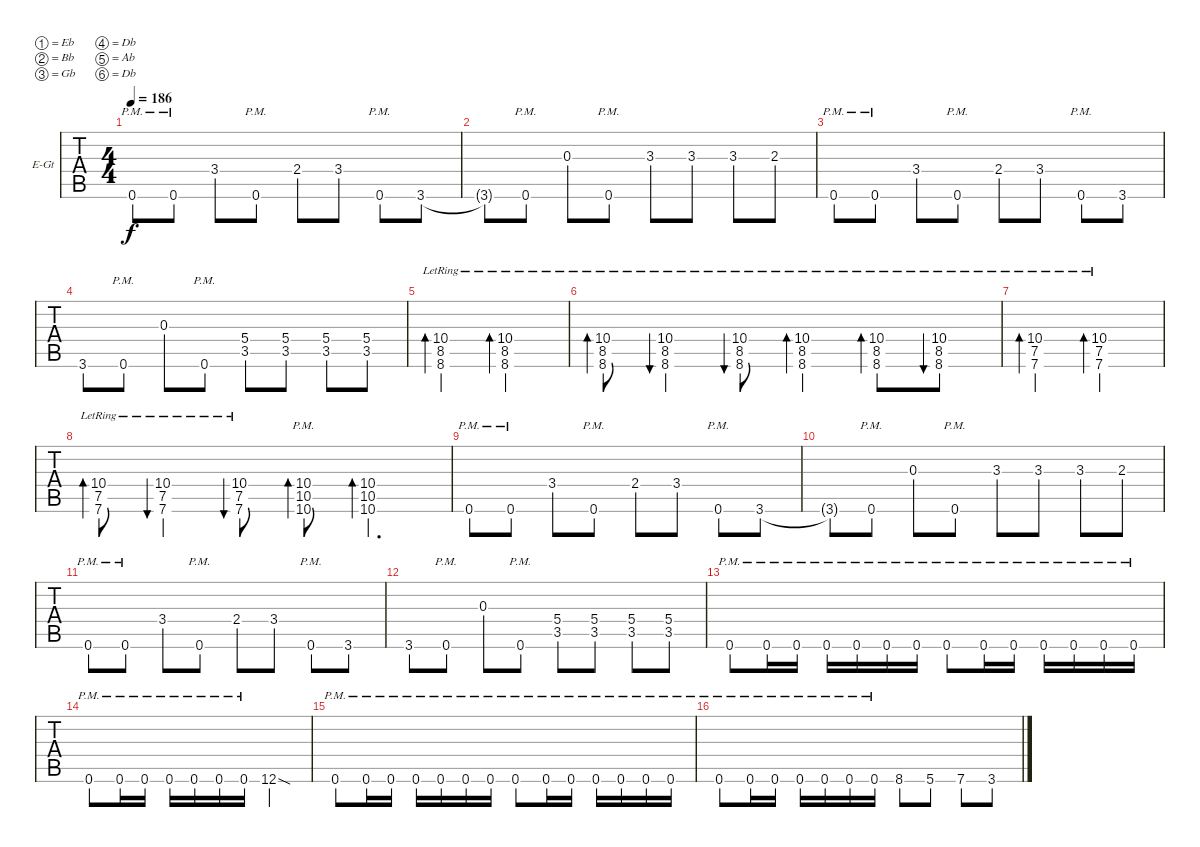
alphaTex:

\bracketExtendMode groupsimilarinstruments
\firstSystemTrackNameOrientation horizontal
\otherSystemsTrackNameOrientation horizontal
\track ("Rhytm" "E-Gt") {instrument distortionguitar}
\staff {tabs}
\tuning (Eb4 Bb3 Gb3 Db3 Ab2 Db2)
\ts (4 4)
\tempo 186
\clef g2
\ks db
0.6{pm}.8{dy f} 0.6{pm}.8 3.4.8 0.6{pm}.8 2.4.8 3.4.8 0.6{pm}.8 3.6.8 |
3.6{t}.8 0.6{pm}.8 0.3.8 0.6{pm}.8 3.3.8 3.3.8 3.3.8 2.3.8 |
0.6{pm}.8 0.6{pm}.8 3.4.8 0.6{pm}.8 2.4.8 3.4.8 0.6{pm}.8 3.6.8 |
3.6.8 0.6{pm}.8 0.3.8 0.6{pm}.8 (5.4 3.5).8 (5.4 3.5).8 (5.4 3.5).8 (5.4 3.5).8 |
(10.4{lr} 8.5{lr} 8.6{lr}).2{bd 60} (10.4{lr} 8.5{lr} 8.6{lr}).2{bd 60} |
(10.4{lr} 8.5{lr} 8.6{lr}).8{bd 60} (10.4{lr} 8.5{lr} 8.6{lr}).4{bu 60} (10.4{lr} 8.5{lr} 8.6{lr}).8{bu 60} (10.4{lr} 8.5{lr} 8.6{lr}).4{bd 60} (10.4{lr} 8.5{lr} 8.6{lr}).8{bd 60} (10.4{lr} 8.5{lr} 8.6{lr}).8{bu 60} |
(10.4{lr} 7.5{lr} 7.6{lr}).2{bd 60} (10.4{lr} 7.5{lr} 7.6{lr}).2{bd 60} |
(10.4{lr} 7.5{lr} 7.6{lr}).8{bd 60} (10.4{lr} 7.5{lr} 7.6{lr}).4{bu 60} (10.4{lr} 7.5{lr} 7.6{lr}).8{bu 60} (10.4{pm} 10.5{pm} 10.6{pm}).8{bd 60} (10.4 10.5 10.6).4{d bd 60} |
0.6{pm}.8 0.6{pm}.8 3.4.8 0.6{pm}.8 2.4.8 3.4.8 0.6{pm}.8 3.6.8 |
3.6{t}.8 0.6{pm}.8 0.3.8 0.6{pm}.8 3.3.8 3.3.8 3.3.8 2.3.8 |
0.6{pm}.8 0.6{pm}.8 3.4.8 0.6{pm}.8 2.4.8 3.4.8 0.6{pm}.8 3.6.8 |
3.6.8 0.6{pm}.8 0.3.8 0.6{pm}.8 (5.4 3.5).8 (5.4 3.5).8 (5.4 3.5).8 (5.4 3.5).8 |
0.6{pm}.8 0.6{pm}.16 0.6{pm}.16 0.6{pm}.16 0.6{pm}.16 0.6{pm}.16 0.6{pm}.16 0.6{pm}.8 0.6{pm}.16 0.6{pm}.16 0.6{pm}.16 0.6{pm}.16 0.6{pm}.16 0.6{pm}.16 |
0.6{pm}.8 0.6{pm}.16 0.6{pm}.16 0.6{pm}.16 0.6{pm}.16 0.6{pm}.16 0.6{pm}.16 12.6{sod}.2 |
0.6{pm}.8 0.6{pm}.16 0.6{pm}.16 0.6{pm}.16 0.6{pm}.16 0.6{pm}.16 0.6{pm}.16 0.6{pm}.8 0.6{pm}.16 0.6{pm}.16 0.6{pm}.16 0.6{pm}.16 0.6{pm}.16 0.6{pm}.16 |
0.6{pm}.8 0.6{pm}.16 0.6{pm}.16 0.6{pm}.16 0.6{pm}.16 0.6{pm}.16 0.6{pm}.16 8.6.8 5.6.8 7.6.8 3.6.8
